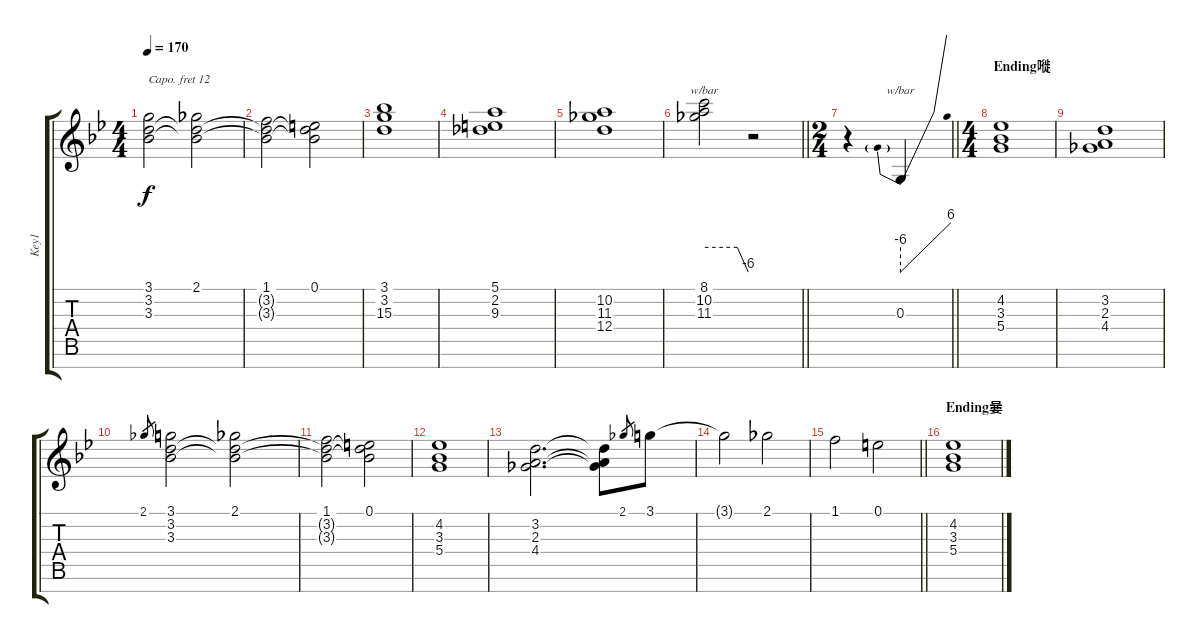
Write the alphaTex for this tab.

\track ("Key1" "Key1") {instrument drawbarorgan}
\staff {score tabs}
\capo 12
\tuning (E4 B3 G3 D3 A2 E2 B1) {hide}
\ts (4 4)
\tempo 170
\clef g2
\ks bb
(3.1 3.2 3.3).2{dy f} (2.1 3.2{t} 3.3{t}).2 |
(1.1 3.2{t} 3.3{t}).2 (0.1 3.2{t} 3.3{t}).2 |
(3.1 3.2 15.3).1 |
(5.1 2.2 9.3).1 |
(10.2 11.3 12.4).1 |
\barLineRight lightlight
(8.1 10.2 11.3).2{tbe (custom default 0 0 45 0 60 -24)} r.2 |
\ts (2 4)
\barLineRight lightlight
r.4 0.3.4{tbe (predivedive default 0 -24 60 24)} |
\ts (4 4)
\section ("" "Ending嘥")
(4.2 3.3 5.4).1 |
(3.2 2.3 4.4).1 |
2.1.8{gr} (3.1 3.2 3.3).2 (2.1 3.2{t} 3.3{t}).2 |
(1.1 3.2{t} 3.3{t}).2 (0.1 3.2{t} 3.3{t}).2 |
(4.2 3.3 5.4).1 |
(3.2 2.3 4.4).2{d} (3.2{t} 2.3{t} 4.4{t}).8 2.1.8{gr} 3.1.8 |
3.1{t}.2 2.1.2 |
\barLineRight lightlight
1.1.2 0.1.2 |
\section ("" "Ending嘦")
(4.2 3.3 5.4).1
